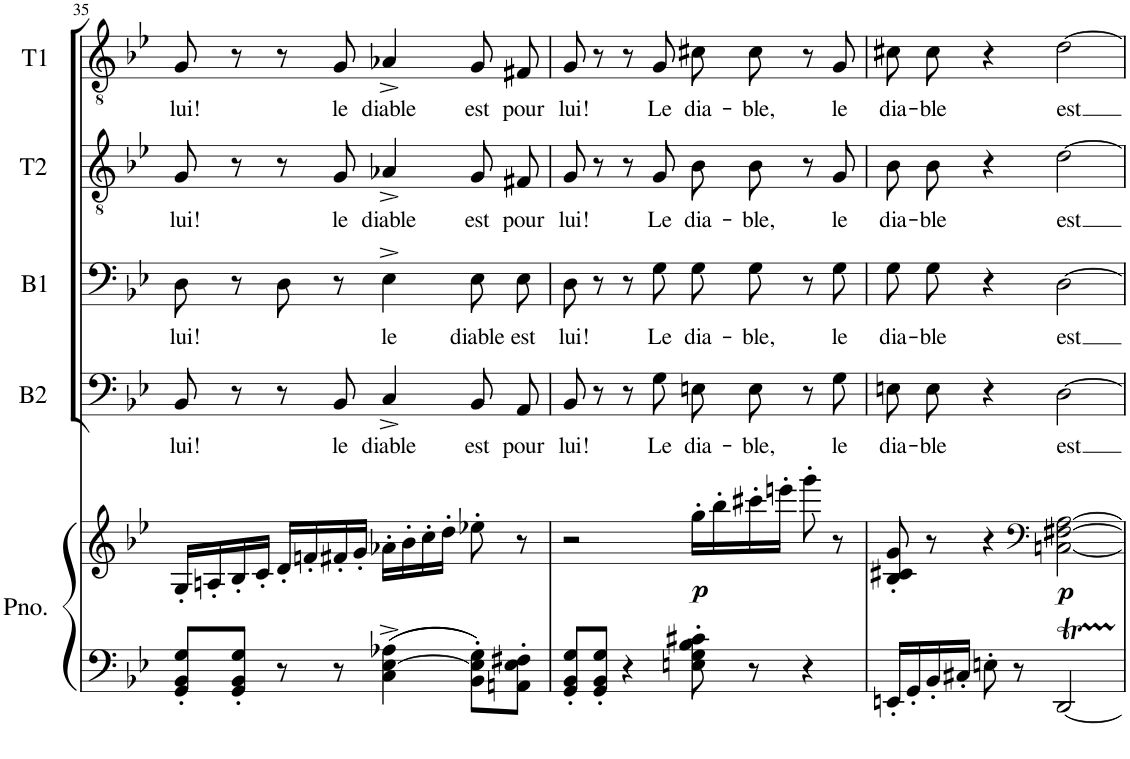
**kern	**kern	**dynam	**kern	**text	**kern	**text	**kern	**text	**kern	**text
*part5	*part5	*part5	*part4	*part4	*part3	*part3	*part2	*part2	*part1	*part1
*staff6	*staff5	*staff5/6	*staff4	*staff4	*staff3	*staff3	*staff2	*staff2	*staff1	*staff1
*I"Piano	*	*	*I"Basse 2	*	*I"Basse 1	*	*I"Tenor 2	*	*I"Tenor 1	*
*I'Pno.	*	*	*I'B2	*	*I'B1	*	*I'T2	*	*I'T1	*
!!LO:PB:g=z
*clefF4	*clefG2	*	*clefF4	*	*clefF4	*	*clefGv2	*	*clefGv2	*
*k[b-e-]	*k[b-e-]	*	*k[b-e-]	*	*k[b-e-]	*	*k[b-e-]	*	*k[b-e-]	*
*M4/4	*M4/4	*	*M4/4	*	*M4/4	*	*M4/4	*	*M4/4	*
*met(c)	*met(c)	*	*met(c)	*	*met(c)	*	*met(c)	*	*met(c)	*
=35	=35	=35	=35	=35	=35	=35	=35	=35	=35	=35
!	!	!	!	!LO:LY:b	!	!LO:LY:b	!	!LO:LY:b	!	!LO:LY:b
8GG/' 8BB-/' 8G/'L	16G'/LL	.	8BB-/	lui!	8D\	lui!	8G/	lui!	8G/	lui!
.	16An'/	.	.	.	.	.	.	.	.	.
8GG/' 8BB-/' 8G/'J	16B-'/	.	8r	.	8r	.	8r	.	8r	.
.	16c'/JJ	.	.	.	.	.	.	.	.	.
8r	16d'/LL	.	8r	.	8D\	.	8r	.	8r	.
.	16fn'/	.	.	.	.	.	.	.	.	.
!	!	!	!	!LO:LY:b	!	!	!	!LO:LY:b	!	!LO:LY:b
8r	16f#X'/	.	8BB-/	le	8r	.	8G/	le	8G/	le
.	16g'/JJ	.	.	.	.	.	.	.	.	.
!	!	!	!	!LO:LY:b	!	!LO:LY:b	!	!LO:LY:b	!	!LO:LY:b
4C\^ [4E-\^ 4A-X\^	16a-X'\LL	.	4C^/	diable	4E-^\	le	4A-X^/	diable	4A-X^/	diable
.	16b-'\	.	.	.	.	.	.	.	.	.
.	16cc'\	.	.	.	.	.	.	.	.	.
.	16dd'\JJ	.	.	.	.	.	.	.	.	.
!	!	!	!	!LO:LY:b	!	!LO:LY:b	!	!LO:LY:b	!	!LO:LY:b
8BB-\' 8E-\]' 8G\'L	8ee-X'\	.	8BB-/L	est	8E-\L	diable	8G/L	est	8G/L	est
!	!	!	!	!LO:LY:b	!	!LO:LY:b	!	!LO:LY:b	!	!LO:LY:b
8AAn\' 8E-\' 8F#X\'J	8r	.	8AA/J	pour	8E-\J	est	8F#X/J	pour	8F#X/J	pour
=36	=36	=36	=36	=36	=36	=36	=36	=36	=36	=36
!	!	!	!	!LO:LY:b	!	!LO:LY:b	!	!LO:LY:b	!	!LO:LY:b
8GG/' 8BB-/' 8G/'L	2r	.	8BB-/	lui!	8D\	lui!	8G/	lui!	8G/	lui!
8GG/' 8BB-/' 8G/'J	.	.	8r	.	8r	.	8r	.	8r	.
4r	.	.	8r	.	8r	.	8r	.	8r	.
!	!	!	!	!LO:LY:b	!	!LO:LY:b	!	!LO:LY:b	!	!LO:LY:b
.	.	.	8G\	Le	8G\	Le	8G/	Le	8G/	Le
!	!	!LO:DY:b	!	!LO:LY:b	!	!LO:LY:b	!	!LO:LY:b	!	!LO:LY:b
8En\' 8G\' 8B-\' 8c#X\'	16gg'\LL	p	8En\L	dia-	8G\L	dia-	8B-\L	dia-	8c#X\L	dia-
.	16bb-'\	.	.	.	.	.	.	.	.	.
!	!	!	!	!LO:LY:b	!	!LO:LY:b	!	!LO:LY:b	!	!LO:LY:b
8r	16ccc#X'\	.	8E\J	-ble,	8G\J	-ble,	8B-\J	-ble,	8c#\J	-ble,
.	16eeen'\JJ	.	.	.	.	.	.	.	.	.
4r	8ggg'\	.	8r	.	8r	.	8r	.	8r	.
!	!	!	!	!LO:LY:b	!	!LO:LY:b	!	!LO:LY:b	!	!LO:LY:b
.	8r	.	8G\	le	8G\	le	8G/	le	8G/	le
=37	=37	=37	=37	=37	=37	=37	=37	=37	=37	=37
!	!	!	!	!LO:LY:b	!	!LO:LY:b	!	!LO:LY:b	!	!LO:LY:b
16EEn'/LL	8B-/' 8c#X/' 8g/'	.	8En\L	dia-	8G\L	dia-	8B-\L	dia-	8c#X\L	dia-
16GG'/	.	.	.	.	.	.	.	.	.	.
!	!	!	!	!LO:LY:b	!	!LO:LY:b	!	!LO:LY:b	!	!LO:LY:b
16BB-'/	8r	.	8E\J	-ble	8G\J	-ble	8B-\J	-ble	8c#\J	-ble
16C#X'/JJ	.	.	.	.	.	.	.	.	.	.
8En'\	4r	.	4r	.	4r	.	4r	.	4r	.
8r	.	.	.	.	.	.	.	.	.	.
*	*clefF4	*	*	*	*	*	*	*	*	*
!	!	!LO:DY:b	!	!LO:LY:b	!	!LO:LY:b	!	!LO:LY:b	!	!LO:LY:b
[2DDt/	[2Cn\ [2F#X\ [2A\	p	[2D\	est	[2D\	est	[2d\	est	[2d\	est
=	=	=	=	=	=	=	=	=	=	=
*-	*-	*-	*-	*-	*-	*-	*-	*-	*-	*-
